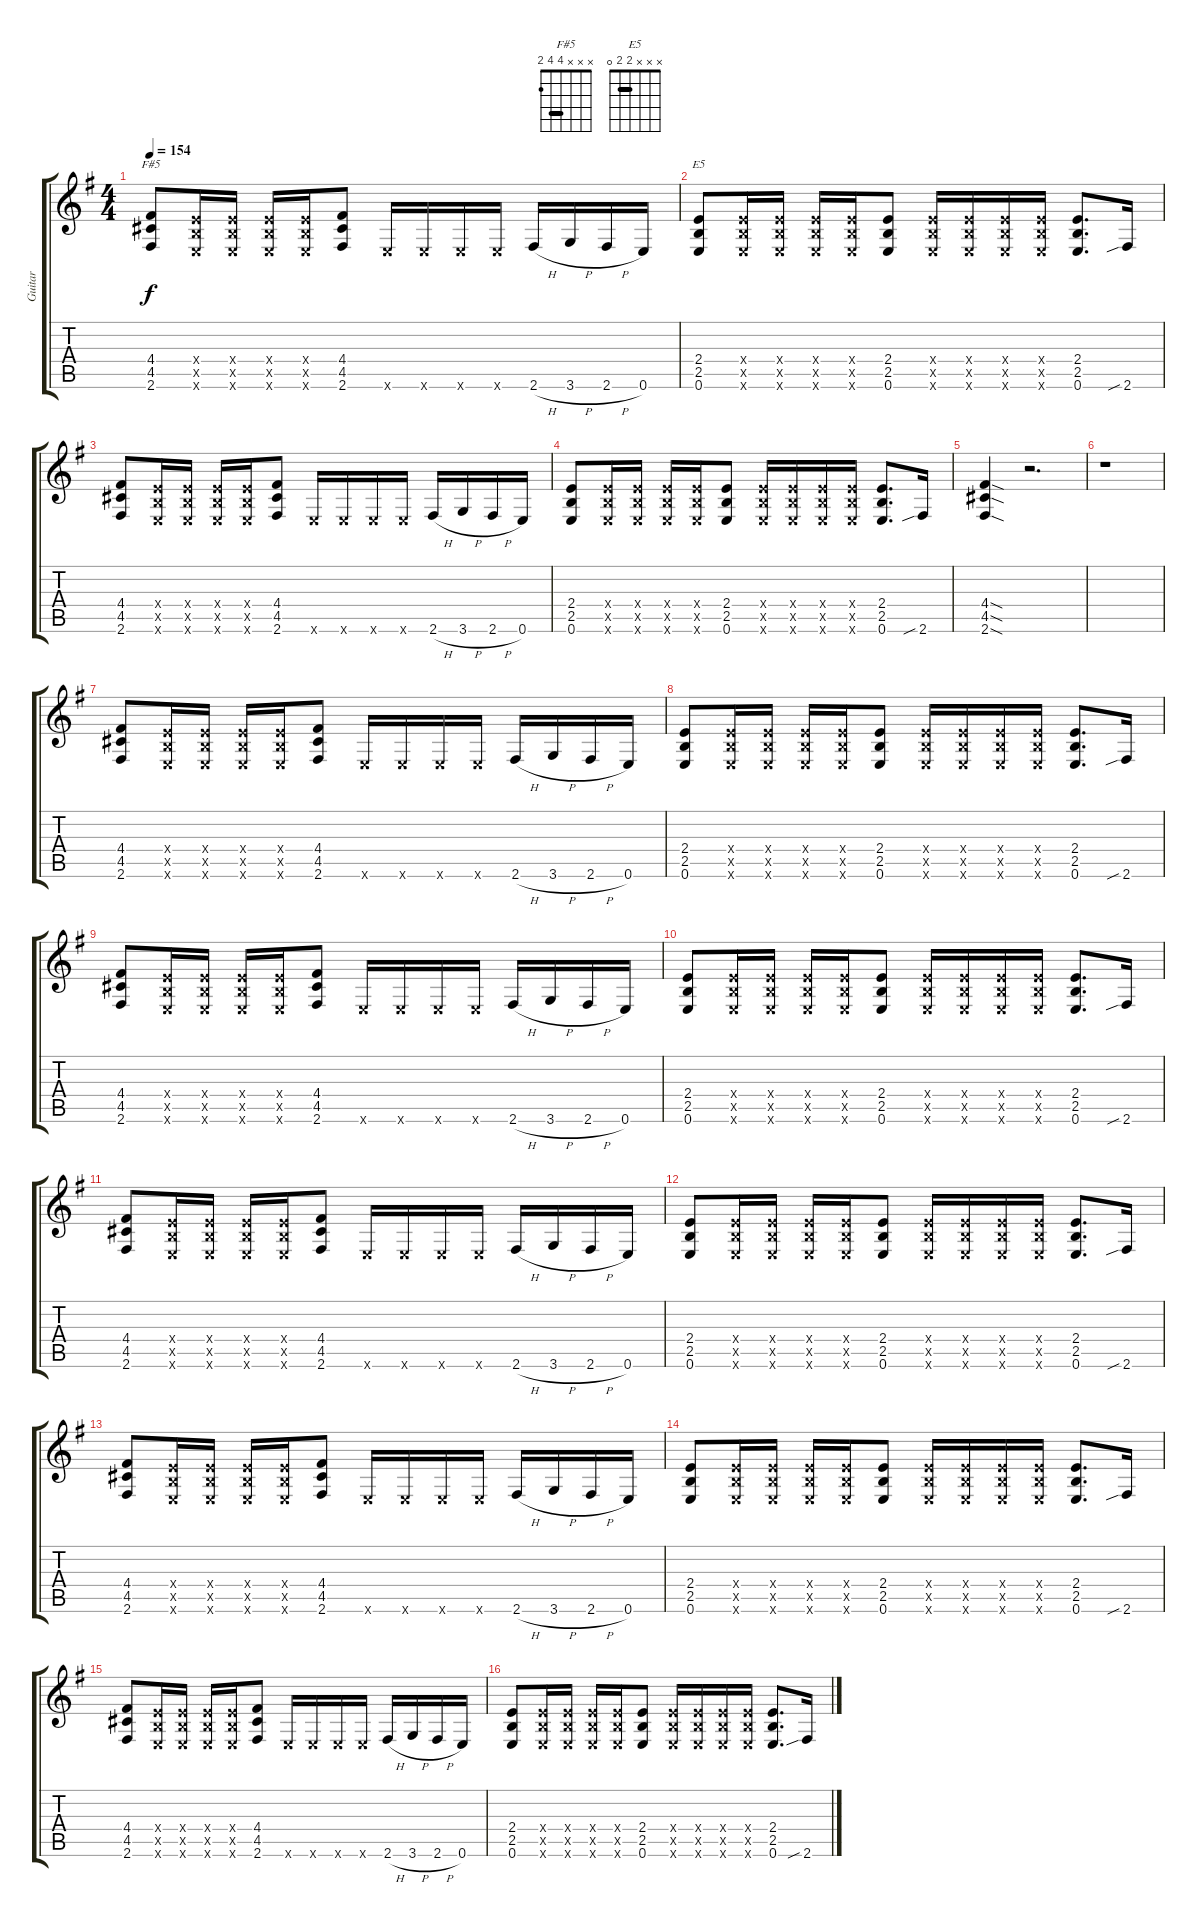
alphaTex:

\track ("Guitar" "Guitar") {instrument overdrivenguitar}
\staff {score tabs}
\tuning (E4 B3 G3 D3 A2 E2) {hide}
\chord ("F#5" x x x 4 4 2) {barre 4}
\chord ("E5" x x x 2 2 0) {barre 2}
\ts (4 4)
\tempo 154
\clef g2
\ks g
(4.4 4.5 2.6).8{ch "F#5" dy f} (2.4{x} 2.5{x} 0.6{x}).16 (2.4{x} 2.5{x} 0.6{x}).16 (2.4{x} 2.5{x} 0.6{x}).16 (2.4{x} 2.5{x} 0.6{x}).16 (4.4 4.5 2.6).8 0.6{x}.16 0.6{x}.16 0.6{x}.16 0.6{x}.16 2.6{h}.16 3.6{h}.16 2.6{h}.16 0.6.16 |
(2.4 2.5 0.6).8{ch "E5"} (2.4{x} 2.5{x} 0.6{x}).16 (2.4{x} 2.5{x} 0.6{x}).16 (2.4{x} 2.5{x} 0.6{x}).16 (2.4{x} 2.5{x} 0.6{x}).16 (2.4 2.5 0.6).8 (2.4{x} 2.5{x} 0.6{x}).16 (2.4{x} 2.5{x} 0.6{x}).16 (2.4{x} 2.5{x} 0.6{x}).16 (2.4{x} 2.5{x} 0.6{x}).16 (2.4 2.5 0.6).8{d} 2.6{sib}.16 |
(4.4 4.5 2.6).8 (2.4{x} 2.5{x} 0.6{x}).16 (2.4{x} 2.5{x} 0.6{x}).16 (2.4{x} 2.5{x} 0.6{x}).16 (2.4{x} 2.5{x} 0.6{x}).16 (4.4 4.5 2.6).8 0.6{x}.16 0.6{x}.16 0.6{x}.16 0.6{x}.16 2.6{h}.16 3.6{h}.16 2.6{h}.16 0.6.16 |
(2.4 2.5 0.6).8 (2.4{x} 2.5{x} 0.6{x}).16 (2.4{x} 2.5{x} 0.6{x}).16 (2.4{x} 2.5{x} 0.6{x}).16 (2.4{x} 2.5{x} 0.6{x}).16 (2.4 2.5 0.6).8 (2.4{x} 2.5{x} 0.6{x}).16 (2.4{x} 2.5{x} 0.6{x}).16 (2.4{x} 2.5{x} 0.6{x}).16 (2.4{x} 2.5{x} 0.6{x}).16 (2.4 2.5 0.6).8{d} 2.6{sib}.16 |
(4.4{sod} 4.5{sod} 2.6{sod}).4 r.2{d} |
r.1 |
(4.4 4.5 2.6).8 (2.4{x} 2.5{x} 0.6{x}).16 (2.4{x} 2.5{x} 0.6{x}).16 (2.4{x} 2.5{x} 0.6{x}).16 (2.4{x} 2.5{x} 0.6{x}).16 (4.4 4.5 2.6).8 0.6{x}.16 0.6{x}.16 0.6{x}.16 0.6{x}.16 2.6{h}.16 3.6{h}.16 2.6{h}.16 0.6.16 |
(2.4 2.5 0.6).8 (2.4{x} 2.5{x} 0.6{x}).16 (2.4{x} 2.5{x} 0.6{x}).16 (2.4{x} 2.5{x} 0.6{x}).16 (2.4{x} 2.5{x} 0.6{x}).16 (2.4 2.5 0.6).8 (2.4{x} 2.5{x} 0.6{x}).16 (2.4{x} 2.5{x} 0.6{x}).16 (2.4{x} 2.5{x} 0.6{x}).16 (2.4{x} 2.5{x} 0.6{x}).16 (2.4 2.5 0.6).8{d} 2.6{sib}.16 |
(4.4 4.5 2.6).8 (2.4{x} 2.5{x} 0.6{x}).16 (2.4{x} 2.5{x} 0.6{x}).16 (2.4{x} 2.5{x} 0.6{x}).16 (2.4{x} 2.5{x} 0.6{x}).16 (4.4 4.5 2.6).8 0.6{x}.16 0.6{x}.16 0.6{x}.16 0.6{x}.16 2.6{h}.16 3.6{h}.16 2.6{h}.16 0.6.16 |
(2.4 2.5 0.6).8 (2.4{x} 2.5{x} 0.6{x}).16 (2.4{x} 2.5{x} 0.6{x}).16 (2.4{x} 2.5{x} 0.6{x}).16 (2.4{x} 2.5{x} 0.6{x}).16 (2.4 2.5 0.6).8 (2.4{x} 2.5{x} 0.6{x}).16 (2.4{x} 2.5{x} 0.6{x}).16 (2.4{x} 2.5{x} 0.6{x}).16 (2.4{x} 2.5{x} 0.6{x}).16 (2.4 2.5 0.6).8{d} 2.6{sib}.16 |
(4.4 4.5 2.6).8 (2.4{x} 2.5{x} 0.6{x}).16 (2.4{x} 2.5{x} 0.6{x}).16 (2.4{x} 2.5{x} 0.6{x}).16 (2.4{x} 2.5{x} 0.6{x}).16 (4.4 4.5 2.6).8 0.6{x}.16 0.6{x}.16 0.6{x}.16 0.6{x}.16 2.6{h}.16 3.6{h}.16 2.6{h}.16 0.6.16 |
(2.4 2.5 0.6).8 (2.4{x} 2.5{x} 0.6{x}).16 (2.4{x} 2.5{x} 0.6{x}).16 (2.4{x} 2.5{x} 0.6{x}).16 (2.4{x} 2.5{x} 0.6{x}).16 (2.4 2.5 0.6).8 (2.4{x} 2.5{x} 0.6{x}).16 (2.4{x} 2.5{x} 0.6{x}).16 (2.4{x} 2.5{x} 0.6{x}).16 (2.4{x} 2.5{x} 0.6{x}).16 (2.4 2.5 0.6).8{d} 2.6{sib}.16 |
(4.4 4.5 2.6).8 (2.4{x} 2.5{x} 0.6{x}).16 (2.4{x} 2.5{x} 0.6{x}).16 (2.4{x} 2.5{x} 0.6{x}).16 (2.4{x} 2.5{x} 0.6{x}).16 (4.4 4.5 2.6).8 0.6{x}.16 0.6{x}.16 0.6{x}.16 0.6{x}.16 2.6{h}.16 3.6{h}.16 2.6{h}.16 0.6.16 |
(2.4 2.5 0.6).8 (2.4{x} 2.5{x} 0.6{x}).16 (2.4{x} 2.5{x} 0.6{x}).16 (2.4{x} 2.5{x} 0.6{x}).16 (2.4{x} 2.5{x} 0.6{x}).16 (2.4 2.5 0.6).8 (2.4{x} 2.5{x} 0.6{x}).16 (2.4{x} 2.5{x} 0.6{x}).16 (2.4{x} 2.5{x} 0.6{x}).16 (2.4{x} 2.5{x} 0.6{x}).16 (2.4 2.5 0.6).8{d} 2.6{sib}.16 |
(4.4 4.5 2.6).8 (2.4{x} 2.5{x} 0.6{x}).16 (2.4{x} 2.5{x} 0.6{x}).16 (2.4{x} 2.5{x} 0.6{x}).16 (2.4{x} 2.5{x} 0.6{x}).16 (4.4 4.5 2.6).8 0.6{x}.16 0.6{x}.16 0.6{x}.16 0.6{x}.16 2.6{h}.16 3.6{h}.16 2.6{h}.16 0.6.16 |
(2.4 2.5 0.6).8 (2.4{x} 2.5{x} 0.6{x}).16 (2.4{x} 2.5{x} 0.6{x}).16 (2.4{x} 2.5{x} 0.6{x}).16 (2.4{x} 2.5{x} 0.6{x}).16 (2.4 2.5 0.6).8 (2.4{x} 2.5{x} 0.6{x}).16 (2.4{x} 2.5{x} 0.6{x}).16 (2.4{x} 2.5{x} 0.6{x}).16 (2.4{x} 2.5{x} 0.6{x}).16 (2.4 2.5 0.6).8{d} 2.6{sib}.16
